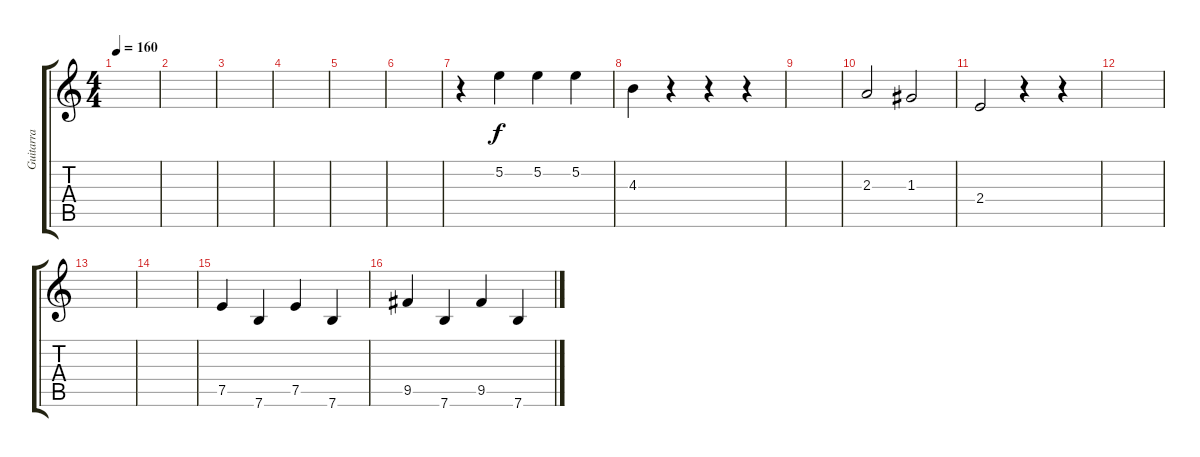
\track ("Guitarra" "Guitarra") {instrument overdrivenguitar}
\staff {score tabs}
\tuning (E4 B3 G3 D3 A2 E2) {hide}
\ts (4 4)
\tempo 160
\clef g2
\ks c
|
|
|
|
|
|
r.4 5.2.4 5.2.4 5.2.4 |
4.3.4 r.4 r.4 r.4 |
|
2.3.2 1.3.2 |
2.4.2 r.4 r.4 |
|
|
|
7.5.4 7.6.4 7.5.4 7.6.4 |
9.5.4 7.6.4 9.5.4 7.6.4
